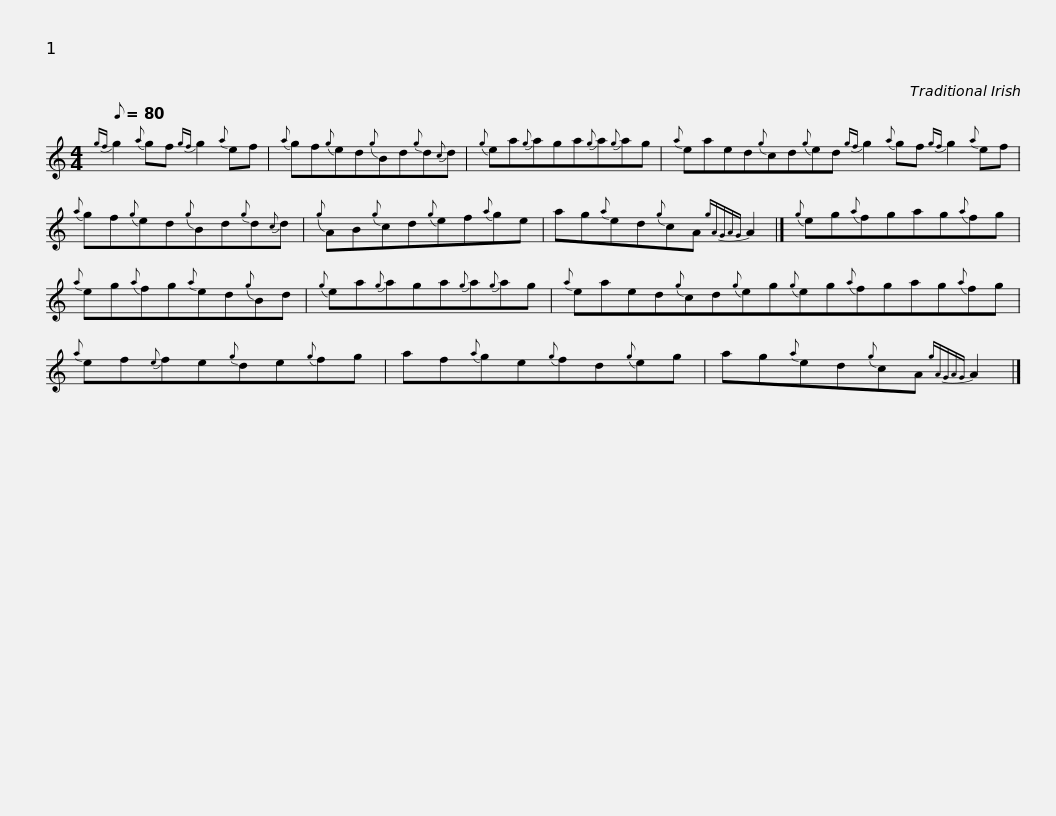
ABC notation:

X:1
L:1/8
Q:1/8=80
M:4/4
I:linebreak $
K:C
V:1 treble
V:1
{gf} g2{a} gf{gf} g2{a} ef |{a} gf{g}ed{g}Bd{g}d{c}d |{g} ea{g}aga{g}a{g}ag |${a} eaed{g}cd{g}ed{gf} g2{a} gf{gf} g2{a} ef |{a} gf{g}ed{g}Bd{g}d{c}d |$ %5
{g} AB{g}cd{g}ef{a}ge | ag{a}ed{g}cA{gAGAG} A2 |]{g} eg{a}fgag{a}fg |${a} eg{a}fg{a}ed{g}Bd |{g} ea{g}aga{g}a{g}ag |$ %10
{a} eaed{g}cd{g}eg{g}eg{a}fgag{a}fg |{a} ef{e}fe{g}de{g}fg |$ af{a}ge{g}fd{g}eg | ag{a}ed{g}cA{gAGAG} A2 |] %14
